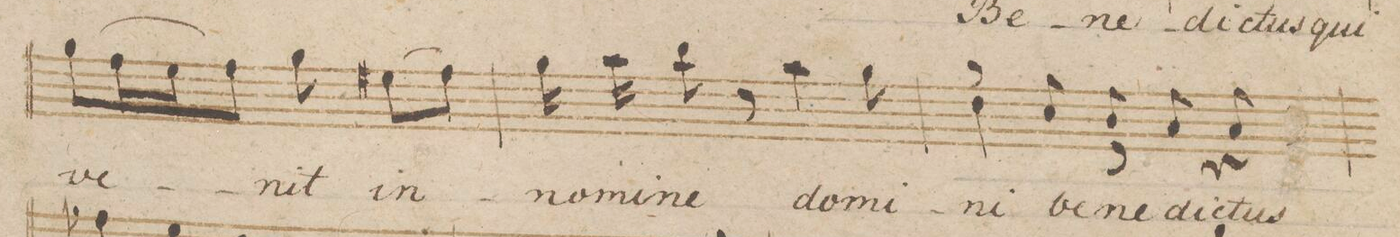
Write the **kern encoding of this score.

**kern	**text
*I"Basso.	*
*clefF4	*
*k[b-e-]	*
*M6/8	*
(8B-\L	ve-
16A\L	.
16G\J	.
8A\J)	.
8B-\	-nit
(8G#X\L	in
8A\J)	.
=18	=18
16B-\	no-
16c\	-mi-
8d\	-ne
8r	.
4c\	do-
8B-\	-mi-
=19	=19
*^	*
4F\\	8rB	-ni
.	8E-//	be-
8rGG	8D//	-de-
4rGG	8C//	-dic-
.	8C//	-tus
8ryy	8ryy	.
*v	*v	*
=20	=20
*-	*-
